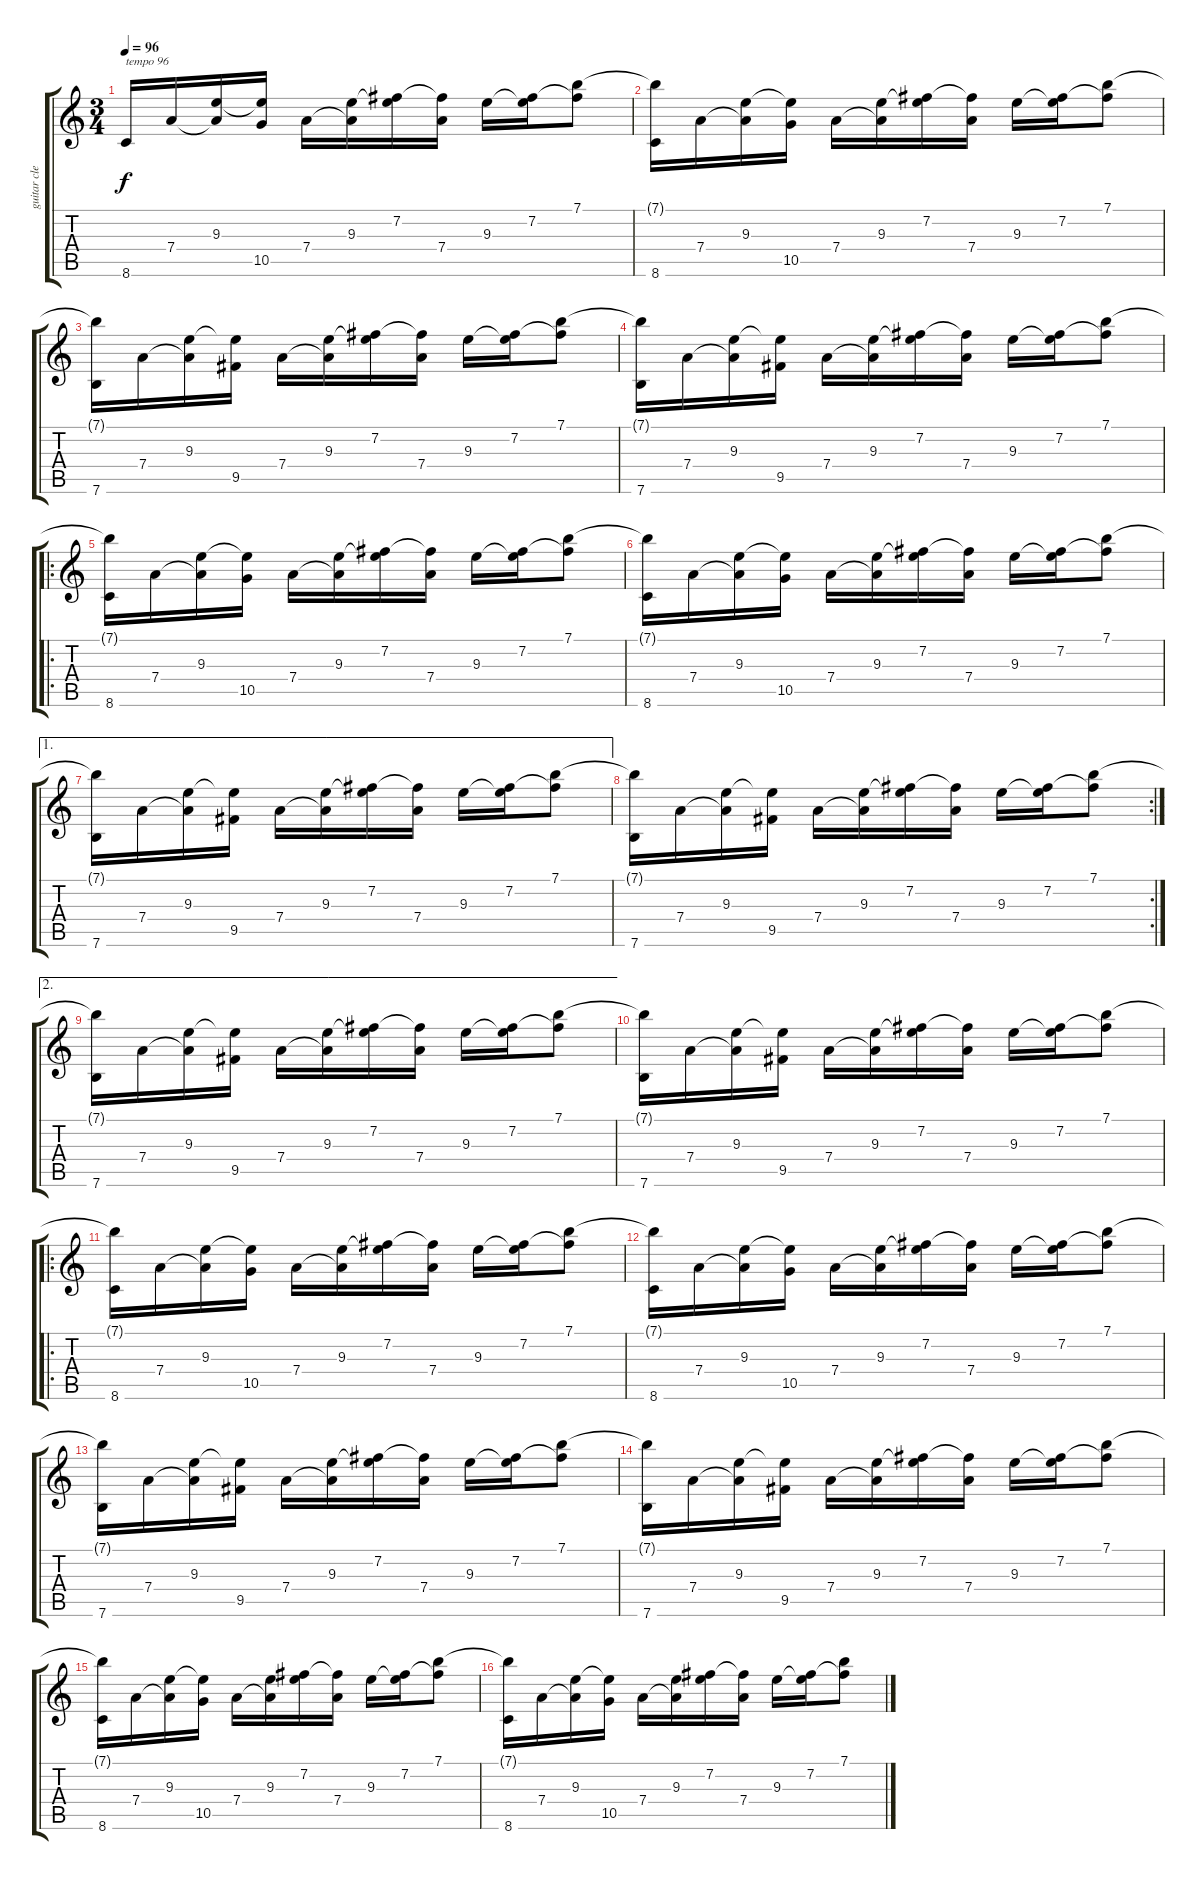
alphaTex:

\track ("guitar clean tone and chorus" "guitar cle") {instrument electricguitarjazz}
\staff {score tabs}
\tuning (E4 B3 G3 D3 A2 E2) {hide}
\ts (3 4)
\tempo 96
\clef g2
\ks c
8.6.16{txt "tempo 96" dy f instrument electricguitarjazz} 7.4.16 (9.3 7.4{t}).16 (9.3{t} 10.5).16 7.4.16 (9.3 7.4{t}).16 (7.2 9.3{t}).16 (7.2{t} 7.4).16 9.3.16 (7.2 9.3{t}).16 (7.1 7.2{t}).8 |
(7.1{t} 8.6).16 7.4.16 (9.3 7.4{t}).16 (9.3{t} 10.5).16 7.4.16 (9.3 7.4{t}).16 (7.2 9.3{t}).16 (7.2{t} 7.4).16 9.3.16 (7.2 9.3{t}).16 (7.1 7.2{t}).8 |
(7.1{t} 7.6).16 7.4.16 (9.3 7.4{t}).16 (9.3{t} 9.5).16 7.4.16 (9.3 7.4{t}).16 (7.2 9.3{t}).16 (7.2{t} 7.4).16 9.3.16 (7.2 9.3{t}).16 (7.1 7.2{t}).8 |
(7.1{t} 7.6).16 7.4.16 (9.3 7.4{t}).16 (9.3{t} 9.5).16 7.4.16 (9.3 7.4{t}).16 (7.2 9.3{t}).16 (7.2{t} 7.4).16 9.3.16 (7.2 9.3{t}).16 (7.1 7.2{t}).8 |
\ro
(7.1{t} 8.6).16 7.4.16 (9.3 7.4{t}).16 (9.3{t} 10.5).16 7.4.16 (9.3 7.4{t}).16 (7.2 9.3{t}).16 (7.2{t} 7.4).16 9.3.16 (7.2 9.3{t}).16 (7.1 7.2{t}).8 |
(7.1{t} 8.6).16 7.4.16 (9.3 7.4{t}).16 (9.3{t} 10.5).16 7.4.16 (9.3 7.4{t}).16 (7.2 9.3{t}).16 (7.2{t} 7.4).16 9.3.16 (7.2 9.3{t}).16 (7.1 7.2{t}).8 |
\ae 1
(7.1{t} 7.6).16 7.4.16 (9.3 7.4{t}).16 (9.3{t} 9.5).16 7.4.16 (9.3 7.4{t}).16 (7.2 9.3{t}).16 (7.2{t} 7.4).16 9.3.16 (7.2 9.3{t}).16 (7.1 7.2{t}).8 |
\rc 2
(7.1{t} 7.6).16 7.4.16 (9.3 7.4{t}).16 (9.3{t} 9.5).16 7.4.16 (9.3 7.4{t}).16 (7.2 9.3{t}).16 (7.2{t} 7.4).16 9.3.16 (7.2 9.3{t}).16 (7.1 7.2{t}).8 |
\ae 2
(7.1{t} 7.6).16 7.4.16 (9.3 7.4{t}).16 (9.3{t} 9.5).16 7.4.16 (9.3 7.4{t}).16 (7.2 9.3{t}).16 (7.2{t} 7.4).16 9.3.16 (7.2 9.3{t}).16 (7.1 7.2{t}).8 |
(7.1{t} 7.6).16 7.4.16 (9.3 7.4{t}).16 (9.3{t} 9.5).16 7.4.16 (9.3 7.4{t}).16 (7.2 9.3{t}).16 (7.2{t} 7.4).16 9.3.16 (7.2 9.3{t}).16 (7.1 7.2{t}).8 |
\ro
(7.1{t} 8.6).16 7.4.16 (9.3 7.4{t}).16 (9.3{t} 10.5).16 7.4.16 (9.3 7.4{t}).16 (7.2 9.3{t}).16 (7.2{t} 7.4).16 9.3.16 (7.2 9.3{t}).16 (7.1 7.2{t}).8 |
(7.1{t} 8.6).16 7.4.16 (9.3 7.4{t}).16 (9.3{t} 10.5).16 7.4.16 (9.3 7.4{t}).16 (7.2 9.3{t}).16 (7.2{t} 7.4).16 9.3.16 (7.2 9.3{t}).16 (7.1 7.2{t}).8 |
(7.1{t} 7.6).16 7.4.16 (9.3 7.4{t}).16 (9.3{t} 9.5).16 7.4.16 (9.3 7.4{t}).16 (7.2 9.3{t}).16 (7.2{t} 7.4).16 9.3.16 (7.2 9.3{t}).16 (7.1 7.2{t}).8 |
(7.1{t} 7.6).16 7.4.16 (9.3 7.4{t}).16 (9.3{t} 9.5).16 7.4.16 (9.3 7.4{t}).16 (7.2 9.3{t}).16 (7.2{t} 7.4).16 9.3.16 (7.2 9.3{t}).16 (7.1 7.2{t}).8 |
(7.1{t} 8.6).16 7.4.16 (9.3 7.4{t}).16 (9.3{t} 10.5).16 7.4.16 (9.3 7.4{t}).16 (7.2 9.3{t}).16 (7.2{t} 7.4).16 9.3.16 (7.2 9.3{t}).16 (7.1 7.2{t}).8 |
(7.1{t} 8.6).16 7.4.16 (9.3 7.4{t}).16 (9.3{t} 10.5).16 7.4.16 (9.3 7.4{t}).16 (7.2 9.3{t}).16 (7.2{t} 7.4).16 9.3.16 (7.2 9.3{t}).16 (7.1 7.2{t}).8
